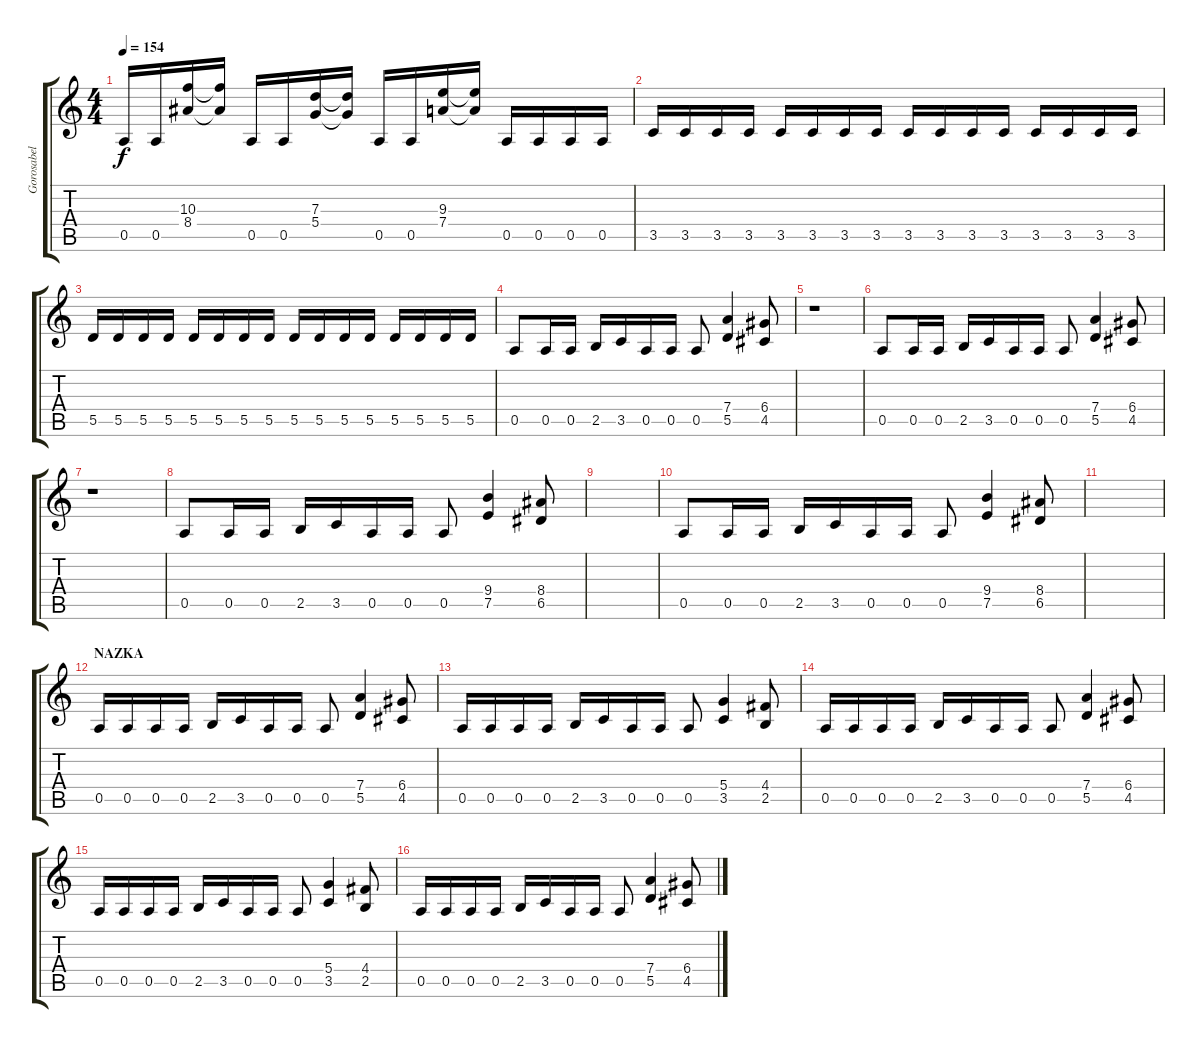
\track ("Gorosabel" "Gorosabel") {instrument distortionguitar}
\staff {score tabs}
\tuning (E4 B3 G3 D3 A2 E2) {hide}
\ts (4 4)
\tempo 154
\clef g2
\ks c
0.5.16{dy f} 0.5.16 (10.3 8.4).16 (10.3{t} 8.4{t}).16 0.5.16 0.5.16 (7.3 5.4).16 (7.3{t} 5.4{t}).16 0.5.16 0.5.16 (9.3 7.4).16 (9.3{t} 7.4{t}).16 0.5.16 0.5.16 0.5.16 0.5.16 |
3.5.16 3.5.16 3.5.16 3.5.16 3.5.16 3.5.16 3.5.16 3.5.16 3.5.16 3.5.16 3.5.16 3.5.16 3.5.16 3.5.16 3.5.16 3.5.16 |
5.5.16 5.5.16 5.5.16 5.5.16 5.5.16 5.5.16 5.5.16 5.5.16 5.5.16 5.5.16 5.5.16 5.5.16 5.5.16 5.5.16 5.5.16 5.5.16 |
\section ("" "")
0.5.8 0.5.16 0.5.16 2.5.16 3.5.16 0.5.16 0.5.16 0.5.8 (7.4 5.5).4 (6.4 4.5).8 |
r.1 |
0.5.8 0.5.16 0.5.16 2.5.16 3.5.16 0.5.16 0.5.16 0.5.8 (7.4 5.5).4 (6.4 4.5).8 |
r.1 |
0.5.8 0.5.16 0.5.16 2.5.16 3.5.16 0.5.16 0.5.16 0.5.8 (9.4 7.5).4 (8.4 6.5).8 |
|
0.5.8 0.5.16 0.5.16 2.5.16 3.5.16 0.5.16 0.5.16 0.5.8 (9.4 7.5).4 (8.4 6.5).8 |
|
\section ("" "NAZKA")
0.5.16 0.5.16 0.5.16 0.5.16 2.5.16 3.5.16 0.5.16 0.5.16 0.5.8 (7.4 5.5).4 (6.4 4.5).8 |
0.5.16 0.5.16 0.5.16 0.5.16 2.5.16 3.5.16 0.5.16 0.5.16 0.5.8 (5.4 3.5).4 (4.4 2.5).8 |
0.5.16 0.5.16 0.5.16 0.5.16 2.5.16 3.5.16 0.5.16 0.5.16 0.5.8 (7.4 5.5).4 (6.4 4.5).8 |
0.5.16 0.5.16 0.5.16 0.5.16 2.5.16 3.5.16 0.5.16 0.5.16 0.5.8 (5.4 3.5).4 (4.4 2.5).8 |
0.5.16 0.5.16 0.5.16 0.5.16 2.5.16 3.5.16 0.5.16 0.5.16 0.5.8 (7.4 5.5).4 (6.4 4.5).8
